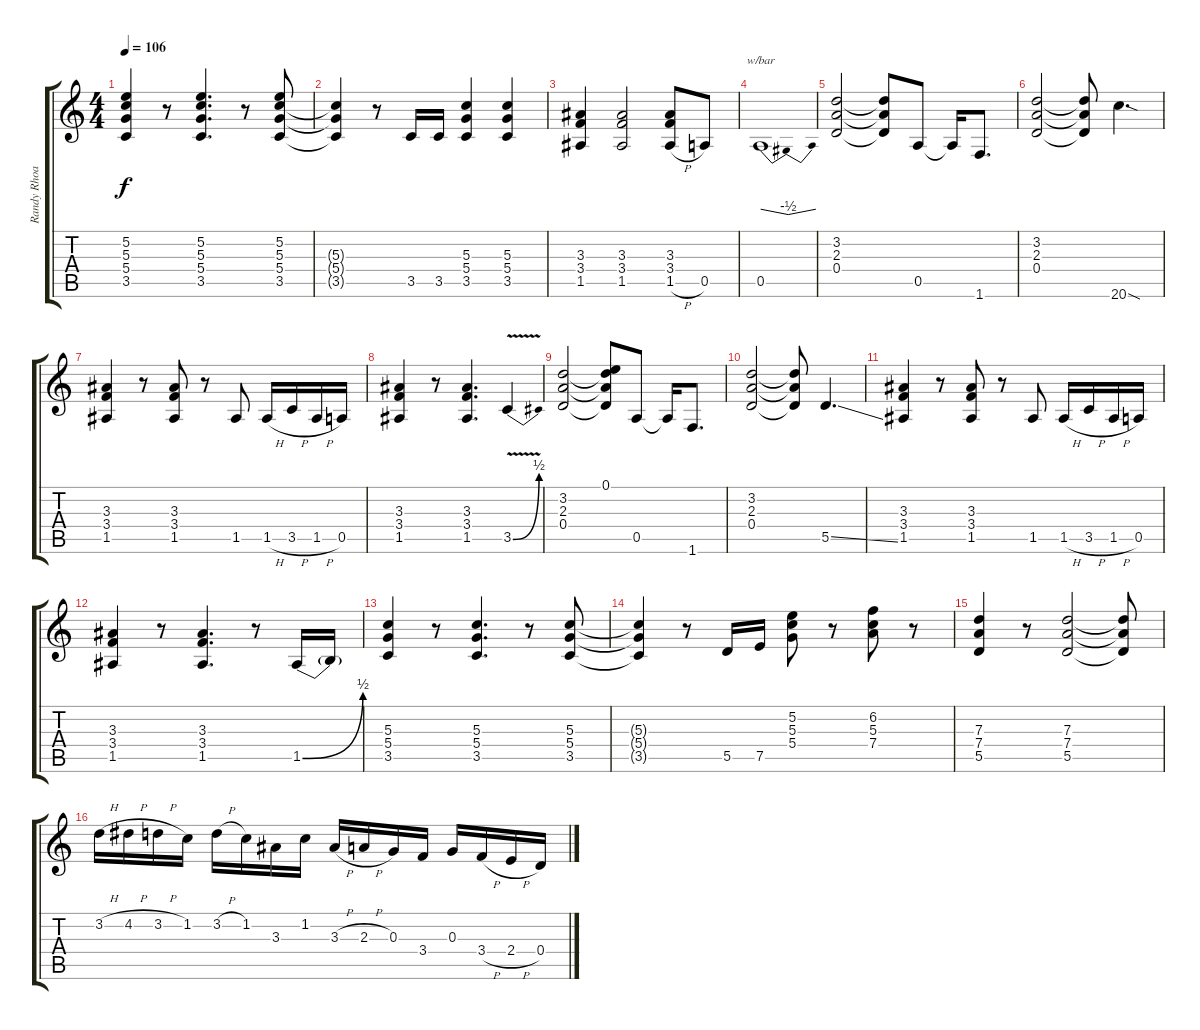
\track ("Randy Rhoads (Rythm)" "Randy Rhoa") {instrument overdrivenguitar}
\staff {score tabs}
\tuning (E4 B3 G3 D3 A2 E2) {hide}
\ts (4 4)
\tempo 106
\clef g2
\ks c
(5.2 5.3 5.4 3.5).4{dy f} r.8 (5.2 5.3 5.4 3.5).4{d} r.8 (5.2 5.3 5.4 3.5).8 |
(5.3{t} 5.4{t} 3.5{t}).4 r.8 3.5.16 3.5.16 (5.3 5.4 3.5).4 (5.3 5.4 3.5).4 |
(3.3 3.4 1.5).4 (3.3 3.4 1.5).2 (3.3 3.4 1.5{h}).8 0.5.8 |
0.5.1{tbe (dip default 0 0 30 -2 60 0)} |
(3.2 2.3 0.4).2 (3.2{t} 2.3{t} 0.4{t}).8 0.5.8 0.5{t}.16 1.6.8{d} |
(3.2 2.3 0.4).2 (3.2{t} 2.3{t} 0.4{t}).8 20.6{sod}.4{d} |
(3.3 3.4 1.5).4 r.8 (3.3 3.4 1.5).8 r.8 1.5.8 1.5{h}.16 3.5{h}.16 1.5{h}.16 0.5.16 |
(3.3 3.4 1.5).4 r.8 (3.3 3.4 1.5).4{d} 3.5{be (bend 0 0 60 2) v}.4 |
(3.2 2.3 0.4).2 (0.1 3.2{t} 2.3{t} 0.4{t}).8 0.5.8 0.5{t}.16 1.6.8{d} |
(3.2 2.3 0.4).2 (3.2{t} 2.3{t} 0.4{t}).8 5.5{ss}.4{d} |
(3.3 3.4 1.5).4 r.8 (3.3 3.4 1.5).8 r.8 1.5.8 1.5{h}.16 3.5{h}.16 1.5{h}.16 0.5.16 |
(3.3 3.4 1.5).4 r.8 (3.3 3.4 1.5).4{d} r.8 1.5{be (bend 0 0 60 2)}.16 1.5{t}.16 |
(5.3 5.4 3.5).4 r.8 (5.3 5.4 3.5).4{d} r.8 (5.3 5.4 3.5).8 |
(5.3{t} 5.4{t} 3.5{t}).4 r.8 5.5.16 7.5.16 (5.2 5.3 5.4).8 r.8 (6.2 5.3 7.4).8 r.8 |
(7.3 7.4 5.5).4 r.8 (7.3 7.4 5.5).2 (7.3{t} 7.4{t} 5.5{t}).8 |
3.2{h}.16 4.2{h}.16 3.2{h}.16 1.2.16 3.2{h}.16 1.2.16 3.3.16 1.2.16 3.3{h}.16 2.3{h}.16 0.3.16 3.4.16 0.3.16 3.4{h}.16 2.4{h}.16 0.4.16
